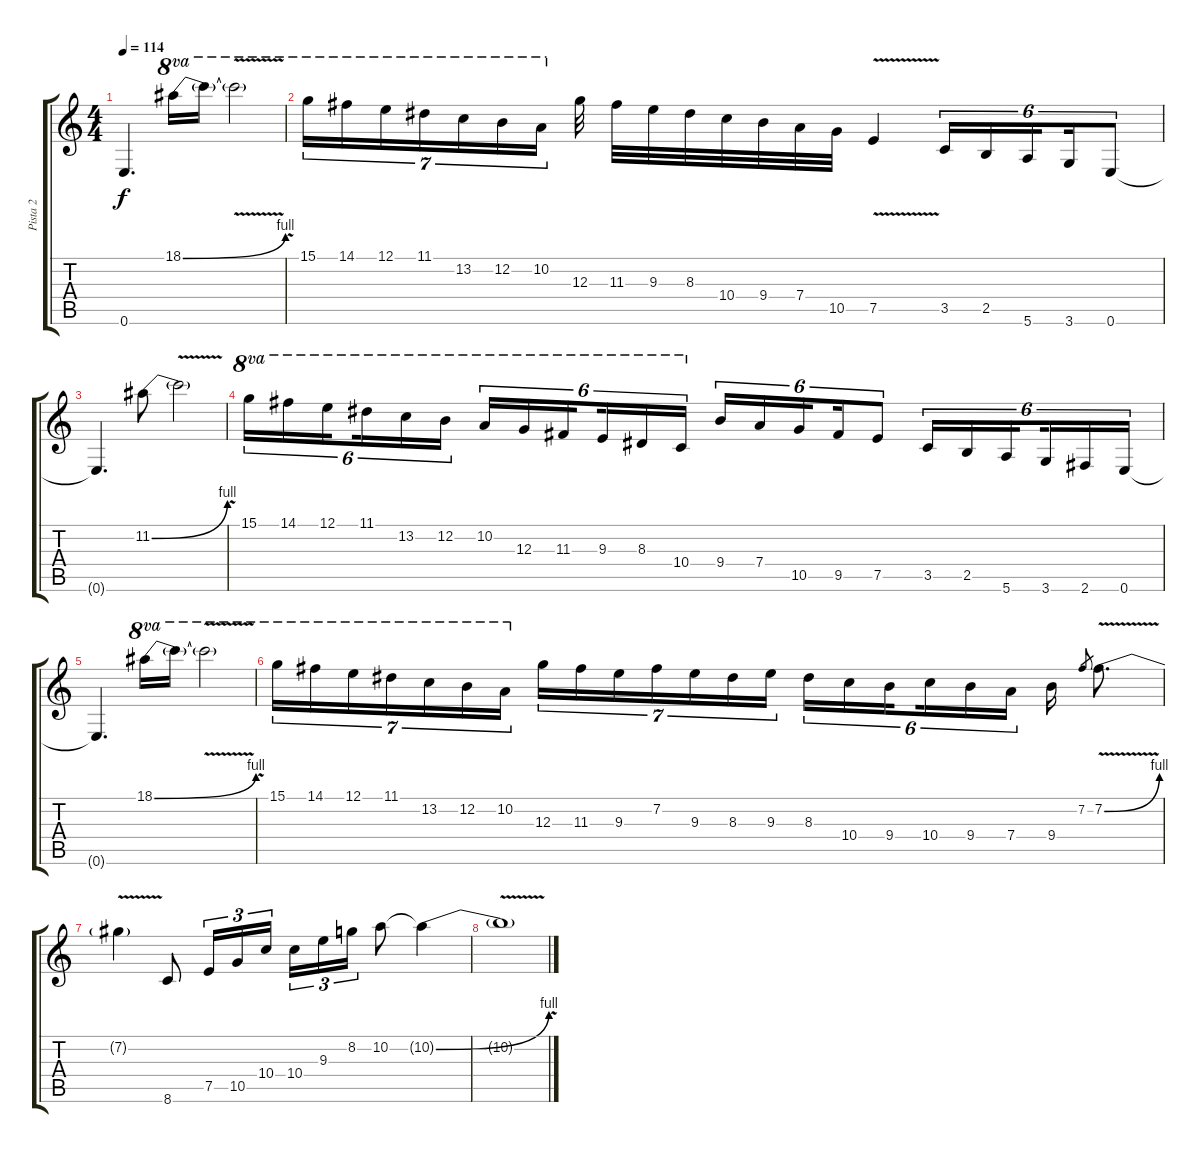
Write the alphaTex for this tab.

\track ("Pista 2" "Pista 2") {instrument overdrivenguitar}
\staff {score tabs}
\tuning (E4 B3 G3 D3 A2 E2) {hide}
\ts (4 4)
\tempo 114
\clef g2
\ks c
0.6{t}.4{d dy f} 18.1{be (bend 0 0 60 4)}.16{ot 8va} 18.1{t}.16{ot 8va} 18.1{v t}.2{ot 8va} |
15.1.16{tu (7 4) ot 8va} 14.1.16{tu (7 4) ot 8va} 12.1.16{tu (7 4) ot 8va} 11.1.16{tu (7 4) ot 8va} 13.2.16{tu (7 4) ot 8va} 12.2.16{tu (7 4) ot 8va} 10.2.16{tu (7 4) ot 8va} 12.3.32 11.3.32 9.3.32 8.3.32 10.4.32 9.4.32 7.4.32 10.5.32 7.5{v}.4 3.5.16{tu (6 4)} 2.5.16{tu (6 4)} 5.6.16{tu (6 4) beam splitsecondary} 3.6.16{tu (6 4)} 0.6.8{tu (6 4)} |
0.6{t}.4{d} 11.2{be (bend 0 0 60 4)}.8 11.2{v t}.2 |
15.1.16{tu (6 4) ot 8va} 14.1.16{tu (6 4) ot 8va} 12.1.16{tu (6 4) ot 8va beam splitsecondary} 11.1.16{tu (6 4) ot 8va} 13.2.16{tu (6 4) ot 8va} 12.2.16{tu (6 4) ot 8va} 10.2.16{tu (6 4) ot 8va} 12.3.16{tu (6 4) ot 8va} 11.3.16{tu (6 4) ot 8va beam splitsecondary} 9.3.16{tu (6 4) ot 8va} 8.3.16{tu (6 4) ot 8va} 10.4.16{tu (6 4) ot 8va} 9.4.16{tu (6 4)} 7.4.16{tu (6 4)} 10.5.16{tu (6 4) beam splitsecondary} 9.5.16{tu (6 4)} 7.5.8{tu (6 4)} 3.5.16{tu (6 4)} 2.5.16{tu (6 4)} 5.6.16{tu (6 4) beam splitsecondary} 3.6.16{tu (6 4)} 2.6.16{tu (6 4)} 0.6.16{tu (6 4)} |
0.6{t}.4{d} 18.1{be (bend 0 0 60 4)}.16{ot 8va} 18.1{t}.16{ot 8va} 18.1{v t}.2{ot 8va} |
15.1.16{tu (7 4) ot 8va} 14.1.16{tu (7 4) ot 8va} 12.1.16{tu (7 4) ot 8va} 11.1.16{tu (7 4) ot 8va} 13.2.16{tu (7 4) ot 8va} 12.2.16{tu (7 4) ot 8va} 10.2.16{tu (7 4) ot 8va} 12.3.16{tu (7 4)} 11.3.16{tu (7 4)} 9.3.16{tu (7 4)} 7.2.16{tu (7 4)} 9.3.16{tu (7 4)} 8.3.16{tu (7 4)} 9.3.16{tu (7 4)} 8.3.16{tu (6 4)} 10.4.16{tu (6 4)} 9.4.16{tu (6 4) beam splitsecondary} 10.4.16{tu (6 4)} 9.4.16{tu (6 4)} 7.4.16{tu (6 4)} 9.4.16 7.2.8{gr} 7.2{be (bend 0 0 60 4) v}.8{d} |
7.2{t}.4 8.6.8 7.5.16{tu (3 2)} 10.5.16{tu (3 2)} 10.4.16{tu (3 2)} 10.4.16{tu (3 2)} 9.3.16{tu (3 2)} 8.2.16{tu (3 2)} 10.2.8 10.2{be (bend 0 0 60 4) t}.4 |
10.2{v t}.1
